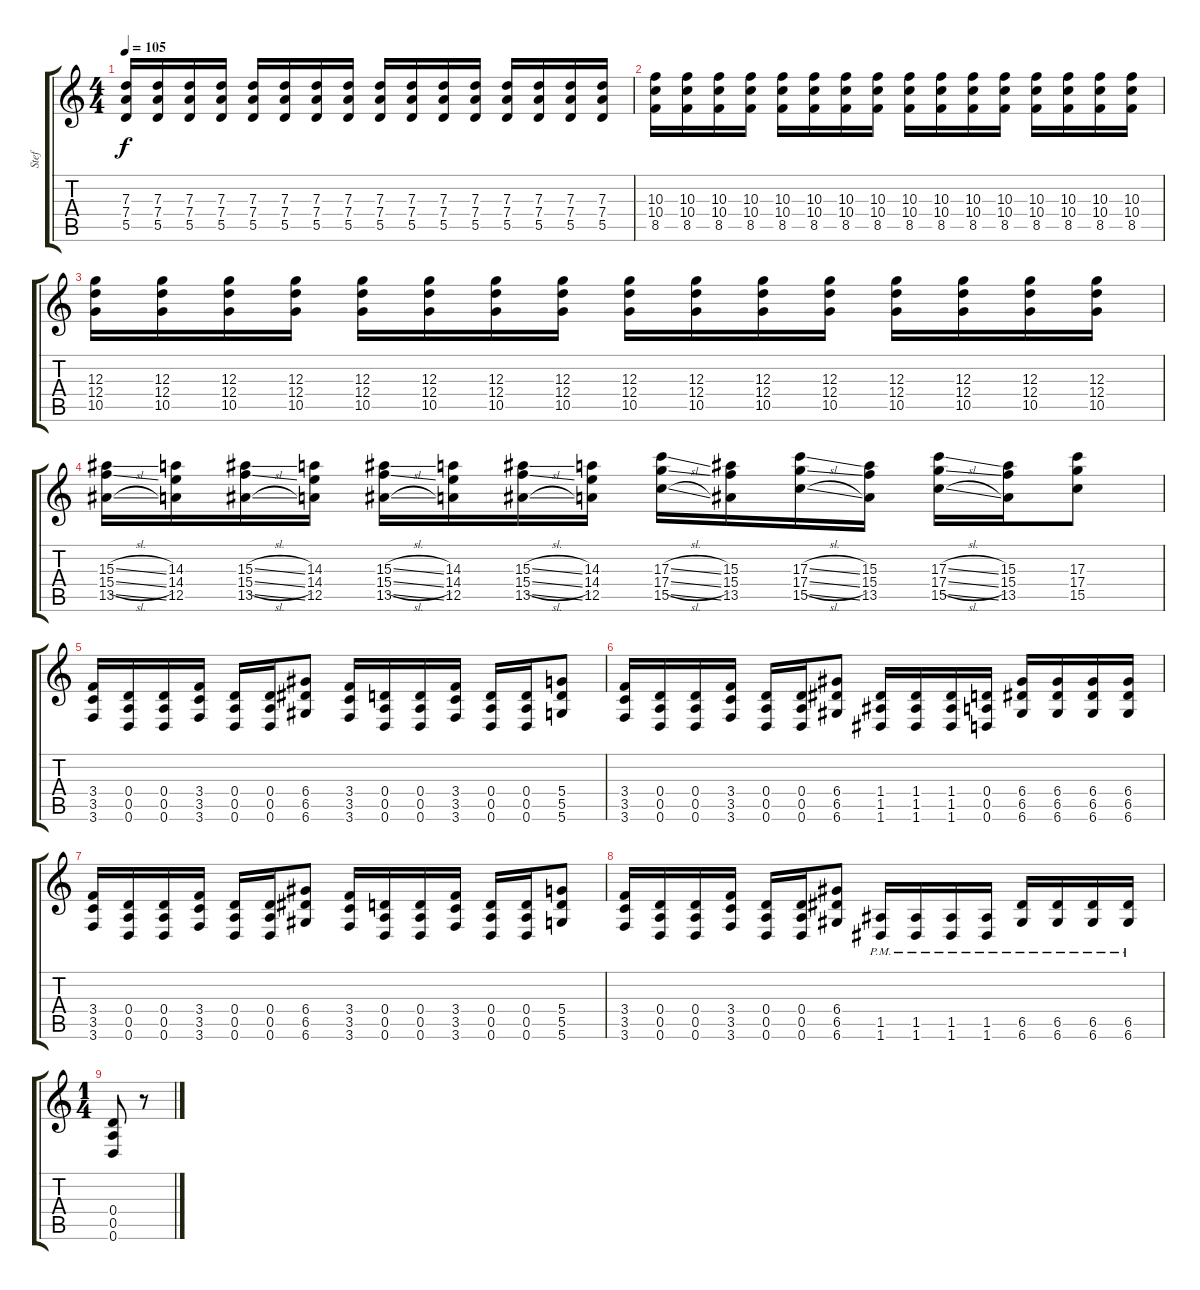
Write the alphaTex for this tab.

\track ("Stef" "Stef") {instrument distortionguitar}
\staff {score tabs}
\tuning (E4 B3 G3 D3 A2 D2) {hide}
\ts (4 4)
\tempo 105
\clef g2
\ks c
(7.3 7.4 5.5).16{dy f} (7.3 7.4 5.5).16 (7.3 7.4 5.5).16 (7.3 7.4 5.5).16 (7.3 7.4 5.5).16 (7.3 7.4 5.5).16 (7.3 7.4 5.5).16 (7.3 7.4 5.5).16 (7.3 7.4 5.5).16 (7.3 7.4 5.5).16 (7.3 7.4 5.5).16 (7.3 7.4 5.5).16 (7.3 7.4 5.5).16 (7.3 7.4 5.5).16 (7.3 7.4 5.5).16 (7.3 7.4 5.5).16 |
(10.3 10.4 8.5).16 (10.3 10.4 8.5).16 (10.3 10.4 8.5).16 (10.3 10.4 8.5).16 (10.3 10.4 8.5).16 (10.3 10.4 8.5).16 (10.3 10.4 8.5).16 (10.3 10.4 8.5).16 (10.3 10.4 8.5).16 (10.3 10.4 8.5).16 (10.3 10.4 8.5).16 (10.3 10.4 8.5).16 (10.3 10.4 8.5).16 (10.3 10.4 8.5).16 (10.3 10.4 8.5).16 (10.3 10.4 8.5).16 |
(12.3 12.4 10.5).16 (12.3 12.4 10.5).16 (12.3 12.4 10.5).16 (12.3 12.4 10.5).16 (12.3 12.4 10.5).16 (12.3 12.4 10.5).16 (12.3 12.4 10.5).16 (12.3 12.4 10.5).16 (12.3 12.4 10.5).16 (12.3 12.4 10.5).16 (12.3 12.4 10.5).16 (12.3 12.4 10.5).16 (12.3 12.4 10.5).16 (12.3 12.4 10.5).16 (12.3 12.4 10.5).16 (12.3 12.4 10.5).16 |
(15.3{sl} 15.4{sl} 13.5{sl}).16 (14.3 14.4 12.5).16 (15.3{sl} 15.4{sl} 13.5{sl}).16 (14.3 14.4 12.5).16 (15.3{sl} 15.4{sl} 13.5{sl}).16 (14.3 14.4 12.5).16 (15.3{sl} 15.4{sl} 13.5{sl}).16 (14.3 14.4 12.5).16 (17.3{sl} 17.4{sl} 15.5{sl}).16 (15.3 15.4 13.5).16 (17.3{sl} 17.4{sl} 15.5{sl}).16 (15.3 15.4 13.5).16 (17.3{sl} 17.4{sl} 15.5{sl}).16 (15.3 15.4 13.5).16 (17.3 17.4 15.5).8 |
(3.4 3.5 3.6).16 (0.4 0.5 0.6).16 (0.4 0.5 0.6).16 (3.4 3.5 3.6).16 (0.4 0.5 0.6).16 (0.4 0.5 0.6).16 (6.4 6.5 6.6).8 (3.4 3.5 3.6).16 (0.4 0.5 0.6).16 (0.4 0.5 0.6).16 (3.4 3.5 3.6).16 (0.4 0.5 0.6).16 (0.4 0.5 0.6).16 (5.4 5.5 5.6).8 |
(3.4 3.5 3.6).16 (0.4 0.5 0.6).16 (0.4 0.5 0.6).16 (3.4 3.5 3.6).16 (0.4 0.5 0.6).16 (0.4 0.5 0.6).16 (6.4 6.5 6.6).8 (1.4 1.5 1.6).16 (1.4 1.5 1.6).16 (1.4 1.5 1.6).16 (0.4 0.5 0.6).16 (6.4 6.5 6.6).16 (6.4 6.5 6.6).16 (6.4 6.5 6.6).16 (6.4 6.5 6.6).16 |
(3.4 3.5 3.6).16 (0.4 0.5 0.6).16 (0.4 0.5 0.6).16 (3.4 3.5 3.6).16 (0.4 0.5 0.6).16 (0.4 0.5 0.6).16 (6.4 6.5 6.6).8 (3.4 3.5 3.6).16 (0.4 0.5 0.6).16 (0.4 0.5 0.6).16 (3.4 3.5 3.6).16 (0.4 0.5 0.6).16 (0.4 0.5 0.6).16 (5.4 5.5 5.6).8 |
(3.4 3.5 3.6).16 (0.4 0.5 0.6).16 (0.4 0.5 0.6).16 (3.4 3.5 3.6).16 (0.4 0.5 0.6).16 (0.4 0.5 0.6).16 (6.4 6.5 6.6).8 (1.5{pm} 1.6{pm}).16 (1.5{pm} 1.6{pm}).16 (1.5{pm} 1.6{pm}).16 (1.5{pm} 1.6{pm}).16 (6.5{pm} 6.6{pm}).16 (6.5{pm} 6.6{pm}).16 (6.5{pm} 6.6{pm}).16 (6.5{pm} 6.6{pm}).16 |
\ts (1 4)
(0.4 0.5 0.6).8 r.8
